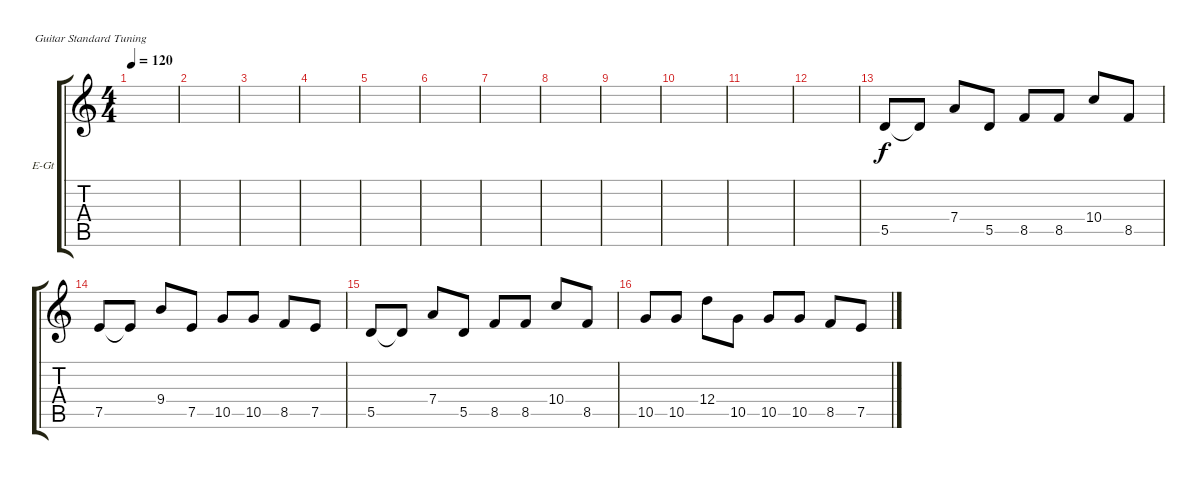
\defaultSystemsLayout 4
\bracketExtendMode groupsimilarinstruments
\firstSystemTrackNameOrientation horizontal
\otherSystemsTrackNameOrientation horizontal
\track ("Electric Guitar" "E-Gt") {instrument electricguitarclean}
\staff {score tabs}
\tuning (E4 B3 G3 D3 A2 E2)
\ts (4 4)
\tempo 120
\clef g2
\ks c
|
|
|
|
|
|
|
|
|
|
|
|
5.5.8 5.5{t}.8 7.4.8 5.5.8 8.5.8 8.5.8 10.4.8 8.5.8 |
7.5.8 7.5{t}.8 9.4.8 7.5.8 10.5.8 10.5.8 8.5.8 7.5.8 |
5.5.8 5.5{t}.8 7.4.8 5.5.8 8.5.8 8.5.8 10.4.8 8.5.8 |
10.5.8 10.5.8 12.4.8 10.5.8 10.5.8 10.5.8 8.5.8 7.5.8
